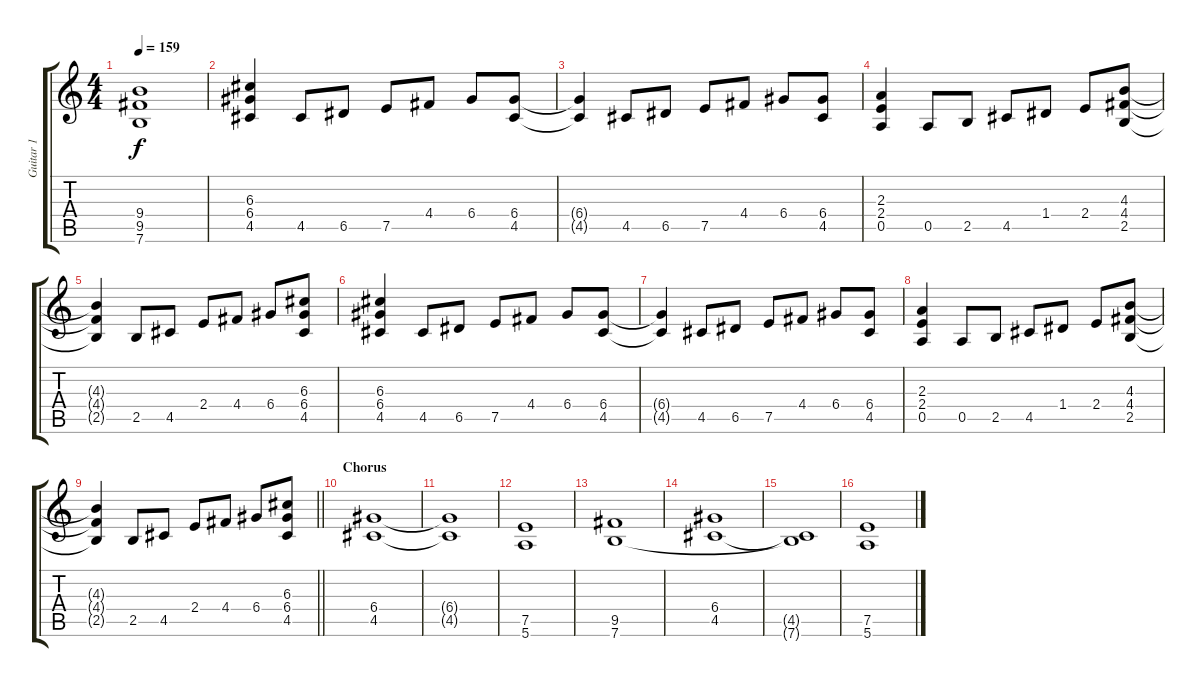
\track ("Guitar 1" "Guitar 1") {instrument distortionguitar}
\staff {score tabs}
\tuning (E4 B3 G3 D3 A2 E2) {hide}
\ts (4 4)
\tempo 159
\clef g2
\ks c
(9.4 9.5 7.6).1{dy f} |
(6.3 6.4 4.5).4{volume 4} 4.5.8 6.5.8 7.5.8 4.4.8 6.4.8 (6.4 4.5).8 |
(6.4{t} 4.5{t}).4{volume 4} 4.5.8 6.5.8 7.5.8 4.4.8 6.4.8 (6.4 4.5).8 |
(2.3 2.4 0.5).4 0.5.8 2.5.8 4.5.8 1.4.8 2.4.8 (4.3 4.4 2.5).8 |
(4.3{t} 4.4{t} 2.5{t}).4 2.5.8 4.5.8 2.4.8 4.4.8 6.4.8 (6.3 6.4 4.5).8 |
(6.3 6.4 4.5).4{volume 4} 4.5.8 6.5.8 7.5.8 4.4.8 6.4.8 (6.4 4.5).8 |
(6.4{t} 4.5{t}).4{volume 4} 4.5.8 6.5.8 7.5.8 4.4.8 6.4.8 (6.4 4.5).8 |
(2.3 2.4 0.5).4 0.5.8 2.5.8 4.5.8 1.4.8 2.4.8 (4.3 4.4 2.5).8 |
\barLineRight lightlight
(4.3{t} 4.4{t} 2.5{t}).4 2.5.8 4.5.8 2.4.8 4.4.8 6.4.8 (6.3 6.4 4.5).8 |
\section ("" "Chorus")
(6.4 4.5).1{volume 9} |
(6.4{t} 4.5{t}).1 |
(7.5 5.6).1 |
(9.5 7.6).1 |
(6.4 4.5).1 |
(4.5{t} 7.6{t}).1 |
(7.5 5.6).1
